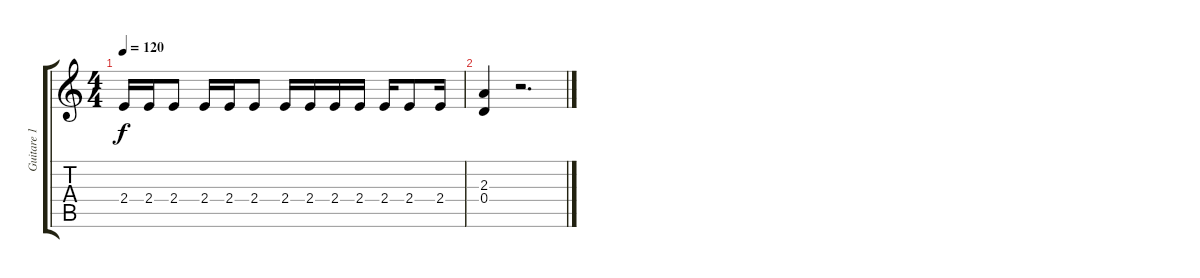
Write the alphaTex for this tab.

\track ("Guitare 1" "Guitare 1") {instrument acousticguitarsteel}
\staff {score tabs}
\tuning (E4 B3 G3 D3 A2 E2) {hide}
\ts (4 4)
\tempo 120
\clef g2
\ks c
2.4.16{dy f} 2.4.16 2.4.8 2.4.16 2.4.16 2.4.8 2.4.16 2.4.16 2.4.16 2.4.16 2.4.16 2.4.8 2.4.16 |
(2.3 0.4).4 r.2{d}
